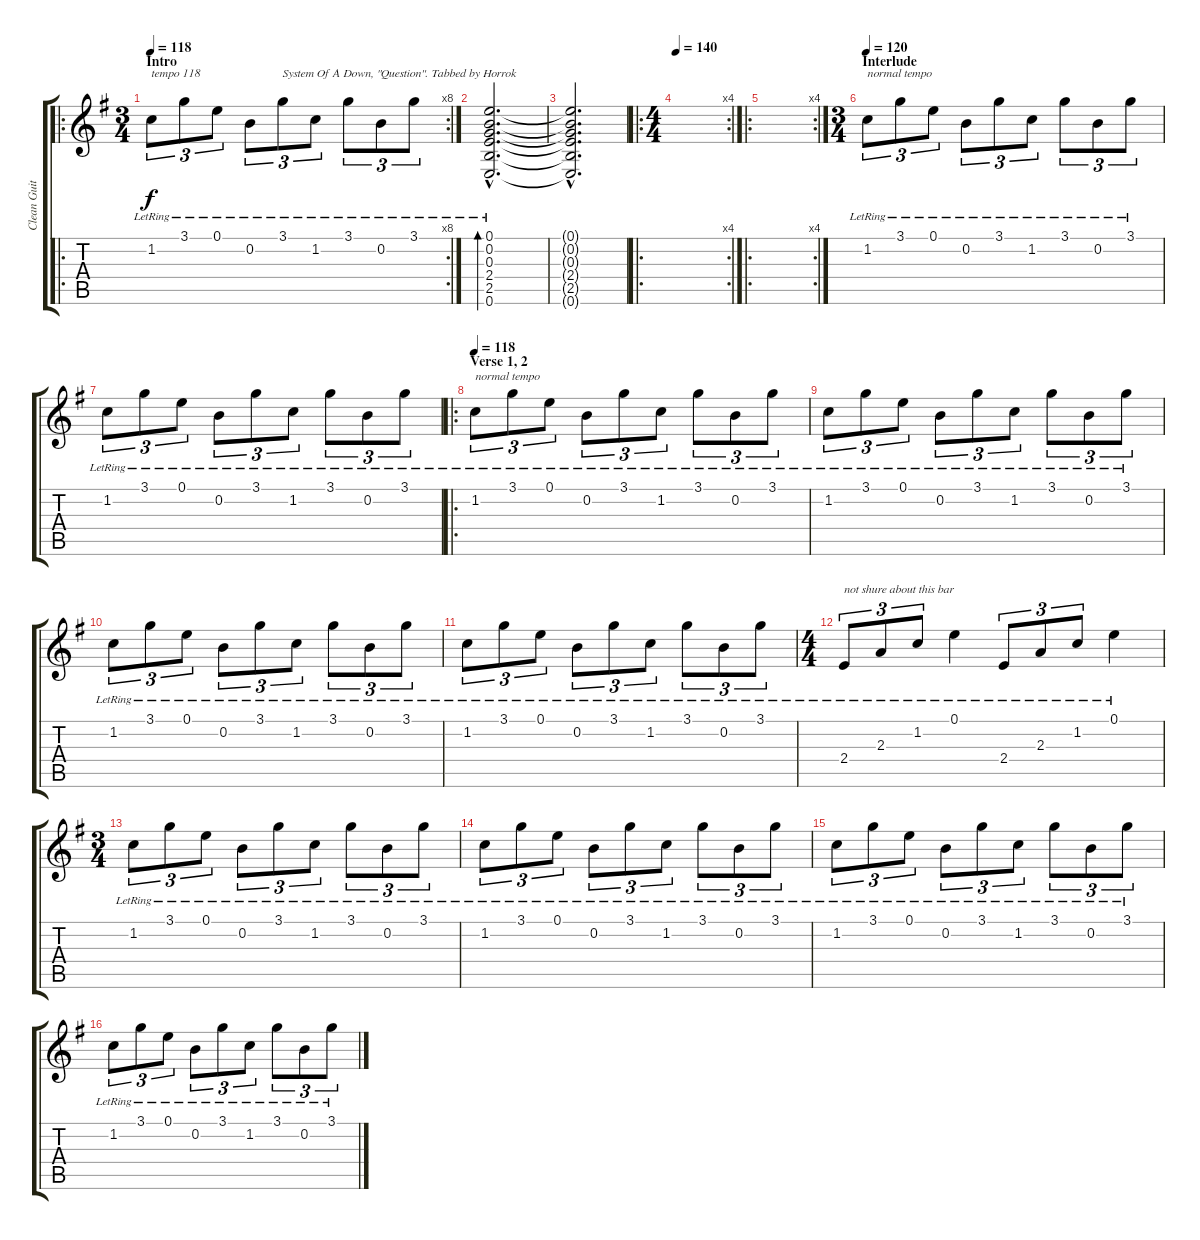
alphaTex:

\track ("Clean Guitar" "Clean Guit") {instrument electricguitarclean}
\staff {score tabs}
\tuning (E4 B3 G3 D3 A2 E2) {hide}
\ro
\rc 8
\ts (3 4)
\section ("" "Intro")
\tempo 118
\clef g2
\ks eminor
1.2{lr}.8{tu (3 2) txt "tempo 118" dy f instrument electricguitarclean} 3.1{lr}.8{tu (3 2)} 0.1{lr}.8{tu (3 2)} 0.2{lr}.8{tu (3 2)} 3.1{lr}.8{tu (3 2) txt "System Of A Down, \"Question\". Tabbed by Horrok"} 1.2{lr}.8{tu (3 2)} 3.1{lr}.8{tu (3 2)} 0.2{lr}.8{tu (3 2)} 3.1{lr}.8{tu (3 2)} |
(0.1{hac lr} 0.2{hac lr} 0.3{hac lr} 2.4{hac lr} 2.5{hac lr} 0.6{hac lr}).2{d bd 480} |
(0.1{hac t} 0.2{hac t} 0.3{hac t} 2.4{hac t} 2.5{hac t} 0.6{hac t}).2{d} |
\ro
\rc 4
\ts (4 4)
\tempo 140
|
\ro
\rc 4
|
\ts (3 4)
\section ("" "Interlude")
\tempo 120
1.2{lr}.8{tu (3 2) txt "normal tempo"} 3.1{lr}.8{tu (3 2)} 0.1{lr}.8{tu (3 2)} 0.2{lr}.8{tu (3 2)} 3.1{lr}.8{tu (3 2)} 1.2{lr}.8{tu (3 2)} 3.1{lr}.8{tu (3 2)} 0.2{lr}.8{tu (3 2)} 3.1{lr}.8{tu (3 2)} |
1.2{lr}.8{tu (3 2)} 3.1{lr}.8{tu (3 2)} 0.1{lr}.8{tu (3 2)} 0.2{lr}.8{tu (3 2)} 3.1{lr}.8{tu (3 2)} 1.2{lr}.8{tu (3 2)} 3.1{lr}.8{tu (3 2)} 0.2{lr}.8{tu (3 2)} 3.1{lr}.8{tu (3 2)} |
\ro
\section ("" "Verse 1, 2")
\tempo 118
1.2{lr}.8{tu (3 2) txt "normal tempo"} 3.1{lr}.8{tu (3 2)} 0.1{lr}.8{tu (3 2)} 0.2{lr}.8{tu (3 2)} 3.1{lr}.8{tu (3 2)} 1.2{lr}.8{tu (3 2)} 3.1{lr}.8{tu (3 2)} 0.2{lr}.8{tu (3 2)} 3.1{lr}.8{tu (3 2)} |
1.2{lr}.8{tu (3 2)} 3.1{lr}.8{tu (3 2)} 0.1{lr}.8{tu (3 2)} 0.2{lr}.8{tu (3 2)} 3.1{lr}.8{tu (3 2)} 1.2{lr}.8{tu (3 2)} 3.1{lr}.8{tu (3 2)} 0.2{lr}.8{tu (3 2)} 3.1{lr}.8{tu (3 2)} |
1.2{lr}.8{tu (3 2)} 3.1{lr}.8{tu (3 2)} 0.1{lr}.8{tu (3 2)} 0.2{lr}.8{tu (3 2)} 3.1{lr}.8{tu (3 2)} 1.2{lr}.8{tu (3 2)} 3.1{lr}.8{tu (3 2)} 0.2{lr}.8{tu (3 2)} 3.1{lr}.8{tu (3 2)} |
1.2{lr}.8{tu (3 2)} 3.1{lr}.8{tu (3 2)} 0.1{lr}.8{tu (3 2)} 0.2{lr}.8{tu (3 2)} 3.1{lr}.8{tu (3 2)} 1.2{lr}.8{tu (3 2)} 3.1{lr}.8{tu (3 2)} 0.2{lr}.8{tu (3 2)} 3.1{lr}.8{tu (3 2)} |
\ts (4 4)
2.4{lr}.8{tu (3 2) txt "not shure about this bar"} 2.3{lr}.8{tu (3 2)} 1.2{lr}.8{tu (3 2)} 0.1{lr}.4 2.4{lr}.8{tu (3 2)} 2.3{lr}.8{tu (3 2)} 1.2{lr}.8{tu (3 2)} 0.1{lr}.4 |
\ts (3 4)
1.2{lr}.8{tu (3 2)} 3.1{lr}.8{tu (3 2)} 0.1{lr}.8{tu (3 2)} 0.2{lr}.8{tu (3 2)} 3.1{lr}.8{tu (3 2)} 1.2{lr}.8{tu (3 2)} 3.1{lr}.8{tu (3 2)} 0.2{lr}.8{tu (3 2)} 3.1{lr}.8{tu (3 2)} |
1.2{lr}.8{tu (3 2)} 3.1{lr}.8{tu (3 2)} 0.1{lr}.8{tu (3 2)} 0.2{lr}.8{tu (3 2)} 3.1{lr}.8{tu (3 2)} 1.2{lr}.8{tu (3 2)} 3.1{lr}.8{tu (3 2)} 0.2{lr}.8{tu (3 2)} 3.1{lr}.8{tu (3 2)} |
1.2{lr}.8{tu (3 2)} 3.1{lr}.8{tu (3 2)} 0.1{lr}.8{tu (3 2)} 0.2{lr}.8{tu (3 2)} 3.1{lr}.8{tu (3 2)} 1.2{lr}.8{tu (3 2)} 3.1{lr}.8{tu (3 2)} 0.2{lr}.8{tu (3 2)} 3.1{lr}.8{tu (3 2)} |
1.2{lr}.8{tu (3 2)} 3.1{lr}.8{tu (3 2)} 0.1{lr}.8{tu (3 2)} 0.2{lr}.8{tu (3 2)} 3.1{lr}.8{tu (3 2)} 1.2{lr}.8{tu (3 2)} 3.1{lr}.8{tu (3 2)} 0.2{lr}.8{tu (3 2)} 3.1{lr}.8{tu (3 2)}
